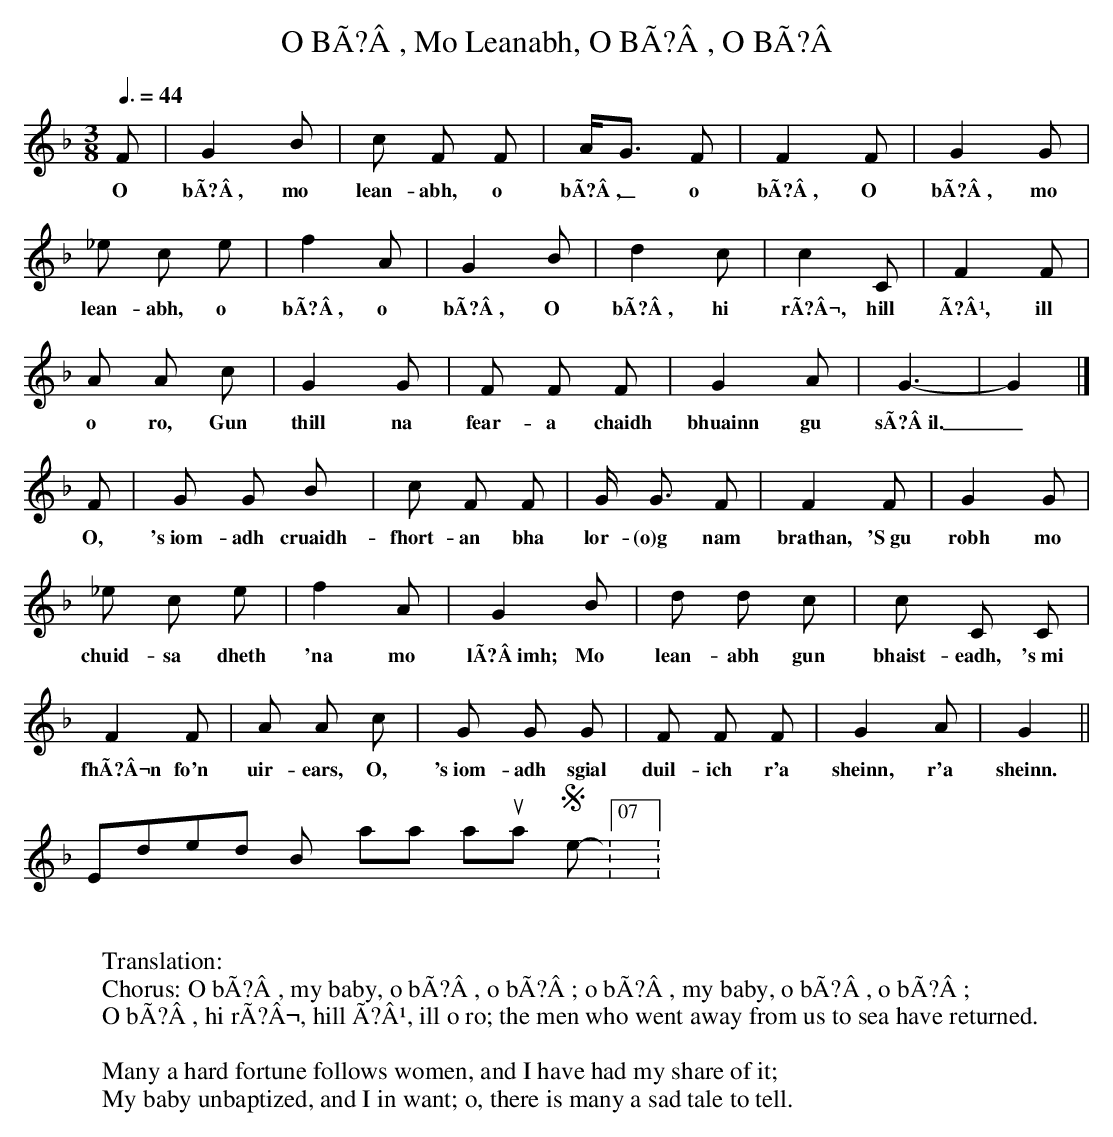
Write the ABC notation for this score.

X:1
T:O BÃ?Â , Mo Leanabh, O BÃ?Â , O BÃ?Â
M:3/8
L:1/8
Q:3/8=44
K:F
F|G2 B|c F F|A/G3/2 F|F2 F|G2 G|
w:O bÃ?Â , mo lean-abh, o bÃ?Â ,_ o bÃ?Â , O bÃ?Â , mo
_e c e|f2 A|G2 B|d2 c|c2 C|F2 F|
w:lean-abh, o bÃ?Â , o bÃ?Â , O bÃ?Â , hi rÃ?Â¬, hill Ã?Â¹, ill
A A c|G2 G|F F F|G2 A|G3-|G2|]
w:o ro, Gun thill na fear-a chaidh bhuainn gu sÃ?Â il._
F|G G B|c F F|G/ G3/2 F|F2 F|G2 G|
w:O, 's~iom-adh cruaidh-fhort-an bha lor-(o)g nam brathan, 'S~gu robh mo
_e c e|f2 A|G2 B|d d c|c C C|
w:chuid-sa dheth 'na mo lÃ?Â imh; Mo lean-abh gun bhaist-eadh, 's~mi
F2 F|A A c|G G G|F F F|G2 A|G2||
w:fhÃ?Â¬n fo'n uir-ears, O, 's~iom-adh sgial duil-ich r'a sheinn, r'a sheinn.
W:
W:Translation:
W:Chorus: O bÃ?Â , my baby, o bÃ?Â , o bÃ?Â ; o bÃ?Â , my baby, o bÃ?Â , o bÃ?Â ;
W:O bÃ?Â , hi rÃ?Â¬, hill Ã?Â¹, ill o ro; the men who went away from us to sea have returned.
W:
W:Many a hard fortune follows women, and I have had my share of it;
W:My baby unbaptized, and I in want; o, there is many a sad tale to tell.
Edited By masato sakurai - 15-Sep-2003 04:07:08 PM
